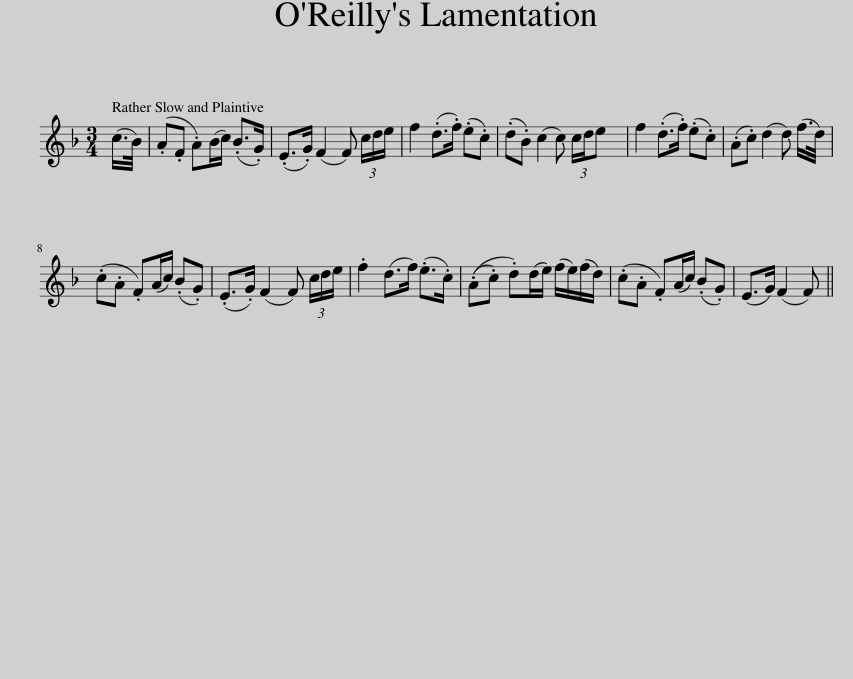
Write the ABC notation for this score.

X:1
L:1/8
M:3/4
I:linebreak $
K:F
V:1 treble
V:1
 (c/>B/) | (.A.F .A)(B/c/) (.B>.G) | (.E>.G) (F2 F) (3c/d/e/ | f2 (.d>.f) (.e.c) | (.d.B) (c2 c) (3c/d/e x/24 | %5
 f2 (.d>.f) (.e.c) | (.A.c) (d2 d) (f/>d/) |$ (.c.A .F)(A/c/) (.B.G) | (.E>.G) (F2 F) (3c/d/e/ | .f2 (d>f) (.e>.c) | %10
 ((.A.c) .d)(d/e/) (f/e/)(f/d/) | (.c.A .F)(A/c/) (.B.G) | (E>G) (F2 F) || %13
